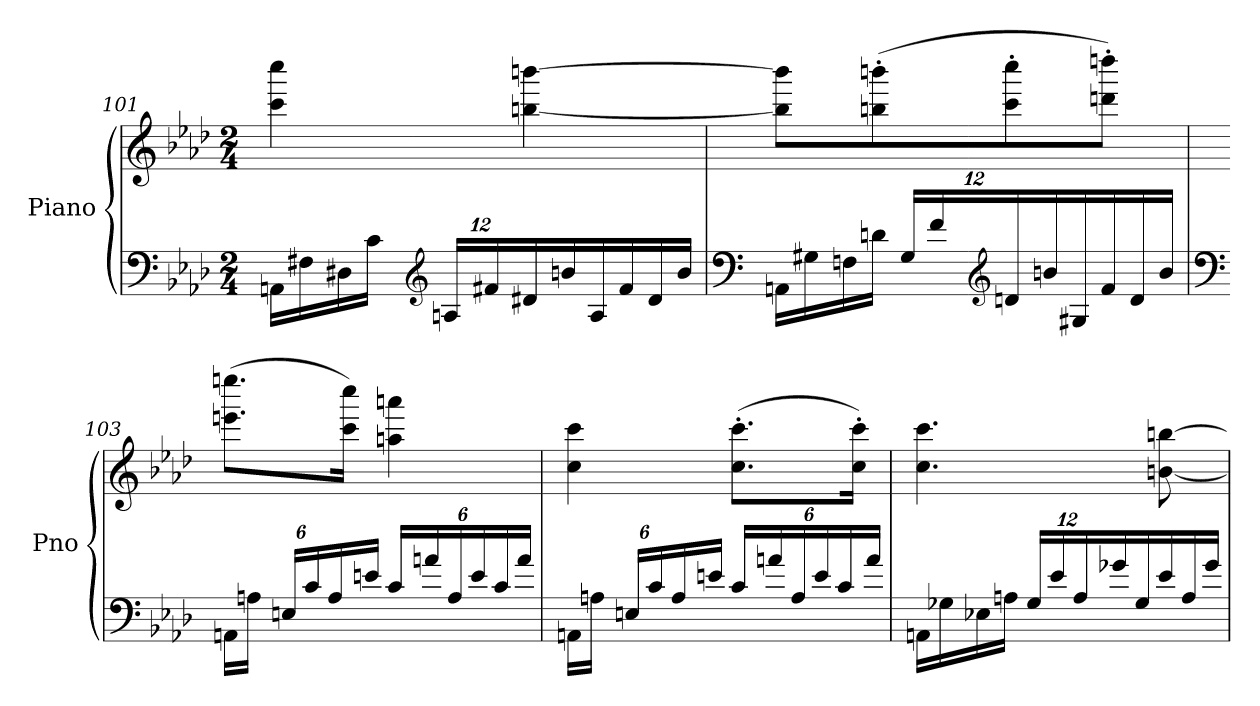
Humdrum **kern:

**kern	**kern
*part1	*part1
*staff2	*staff1
*I"Piano	*
*I'Pno	*
*clefF4	*clefG2
*k[b-e-a-d-]	*k[b-e-a-d-]
*M2/4	*M2/4
*Xbrackettup	*
=101	=101
24AAn\LL	4ccc\ 4cccc\
24F#X\	.
24D#X\	.
24c\JJ	.
*clefG2	*
24An/LL	.
24f#X/	.
24d#X/	[4bbn\ [4bbbn\
24bn/	.
24A/	.
24f#/	.
24d#/	.
24b/JJ	.
!!LO:LB:g=z
=102	=102
*clefF4	*
24AAn\LL	8bb\] 8bbb\]L
24G#X\	.
24Fn\	.
24dn\JJ	(>8bbn\' 8bbbn\'
24G#/LL	.
24f/	.
*clefG2	*
24dn/	8ccc\' 8cccc\'
24bn/	.
24G#X/	.
24f/	8dddn\' 8ddddn\'J)
24d/	.
24b/JJ	.
=103	=103
*clefF4	*
24AAn\LL	(>8.eeen\ 8.eeeen\L
24An\JJ	.
24En/LL	.
24c/	.
24A/	.
.	16ccc\ 16cccc\Jk)
24en/JJ	.
24c/LL	4aan\ 4aaan\
24an/	.
24A/	.
24e/	.
24c/	.
24a/JJ	.
=104	=104
24AAn\LL	4cc\ 4ccc\
24An\JJ	.
24En/LL	.
24c/	.
24A/	.
24en/JJ	.
24c/LL	(>8.cc\' 8.ccc\'L
24an/	.
24A/	.
24e/	.
24c/	.
.	16cc\' 16ccc\'Jk)
24a/JJ	.
!!LO:LB:g=z
=105	=105
24AAn\LL	4.cc\ 4.ccc\
24G-X\	.
24E-X\	.
24An\JJ	.
24G-/LL	.
24e-/	.
24A/	.
24g-X/	.
24G-/	.
24e-/	[8bn\ [8bbn\
24A/	.
24g-/JJ	.
=	=
*-	*-
